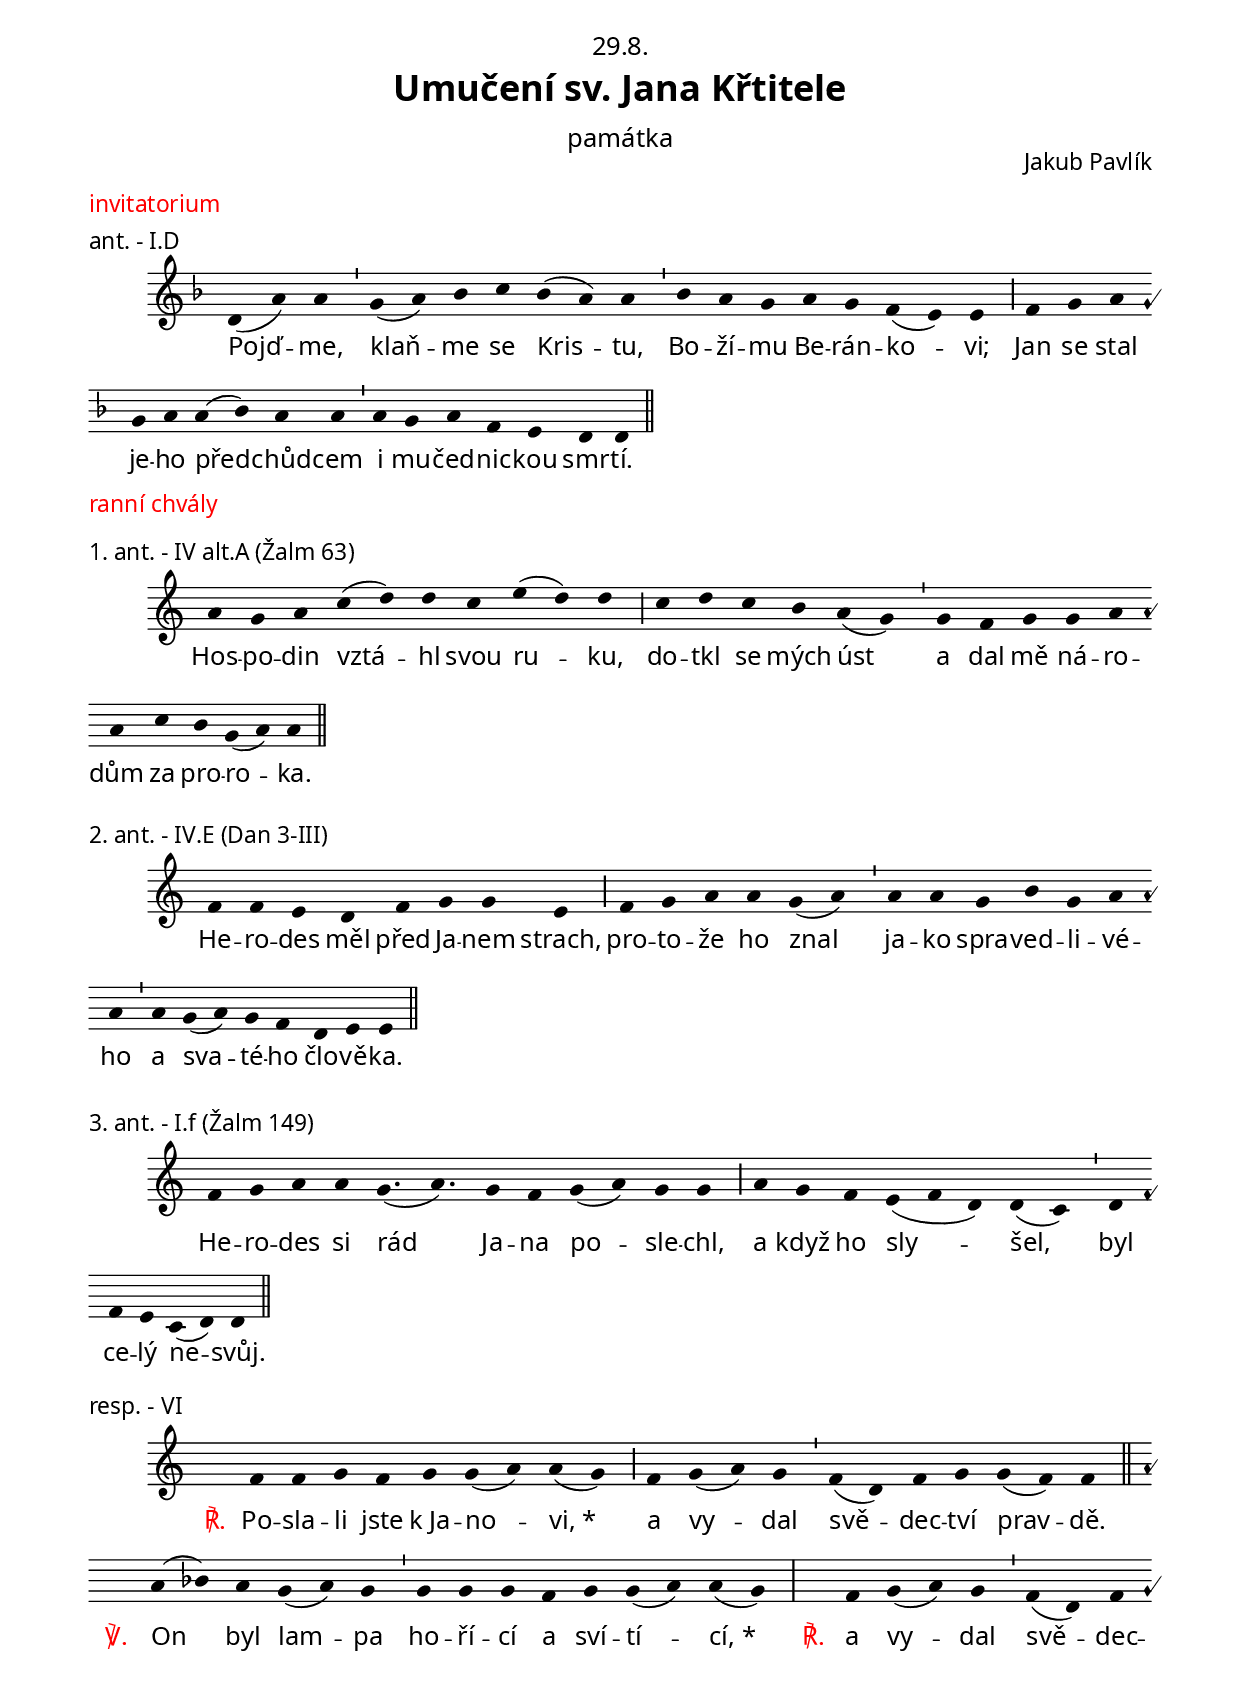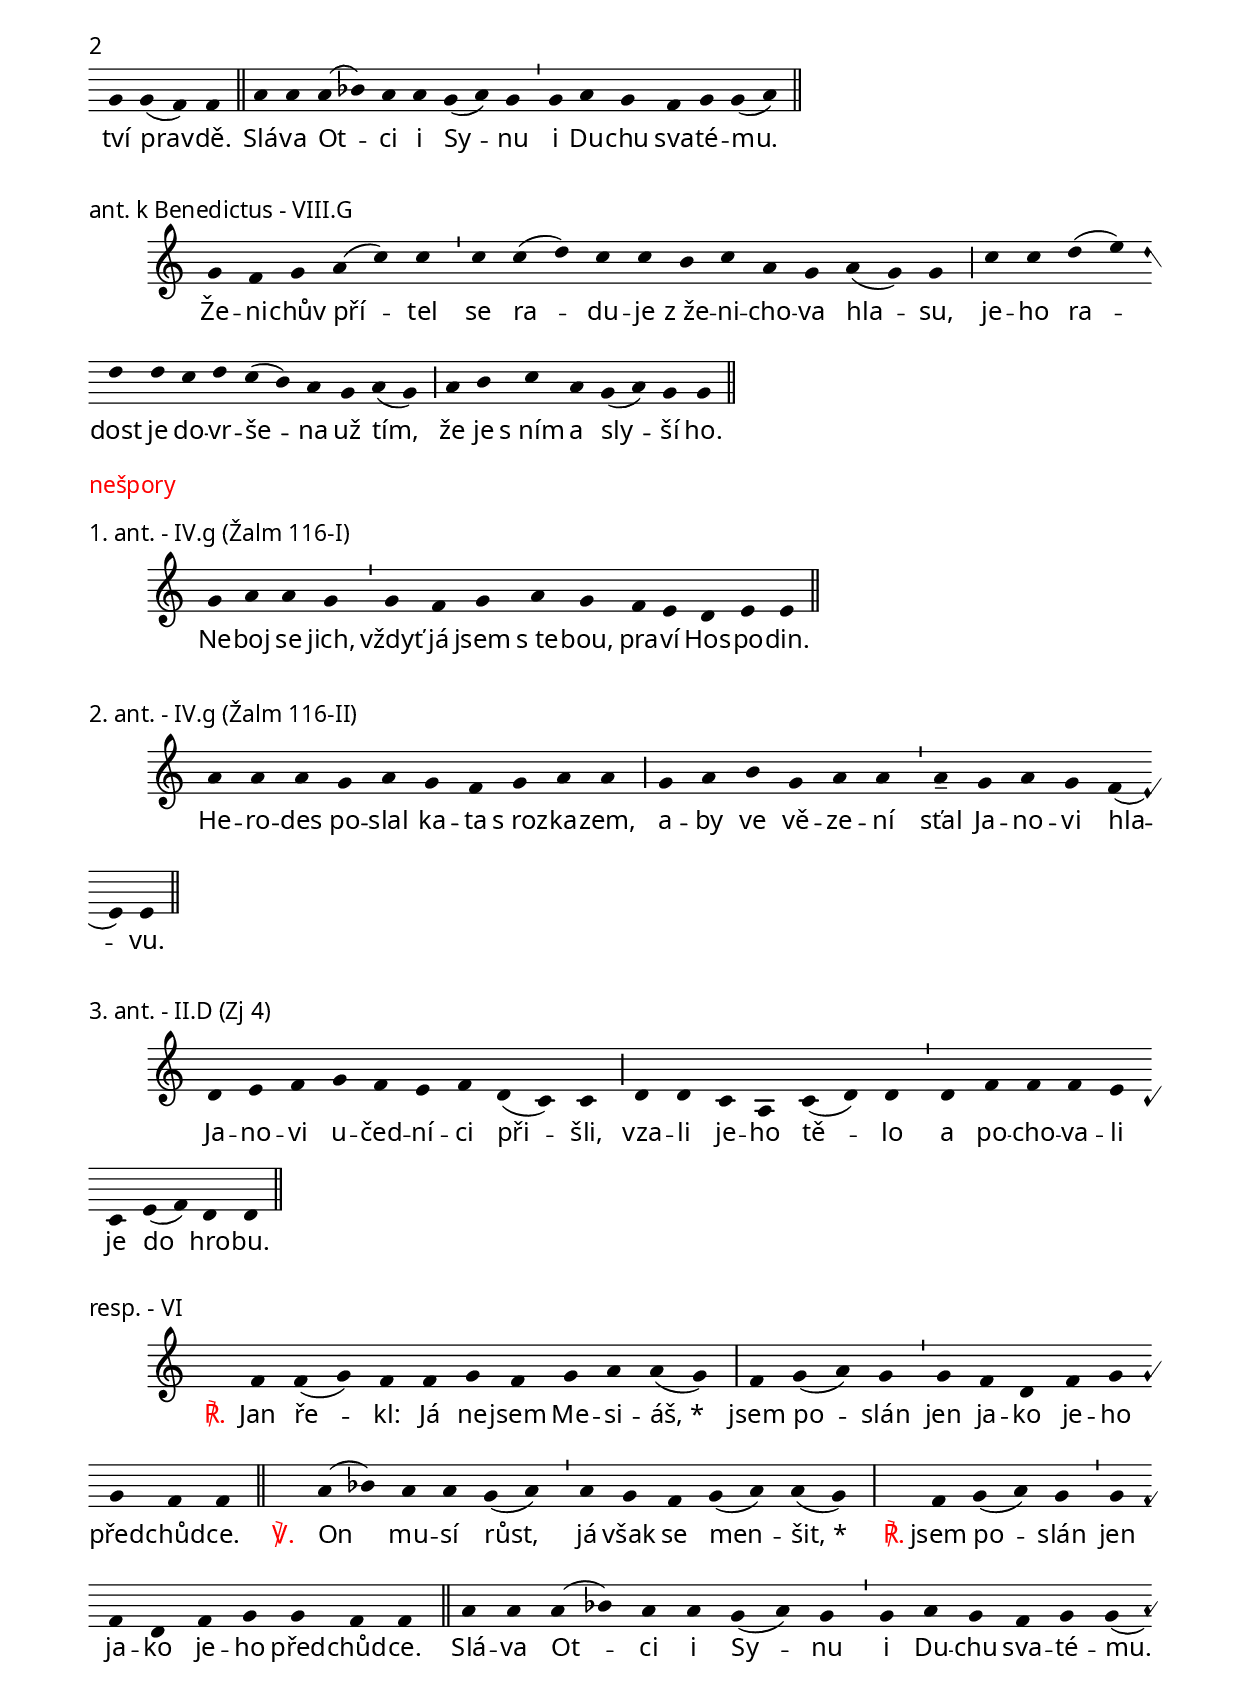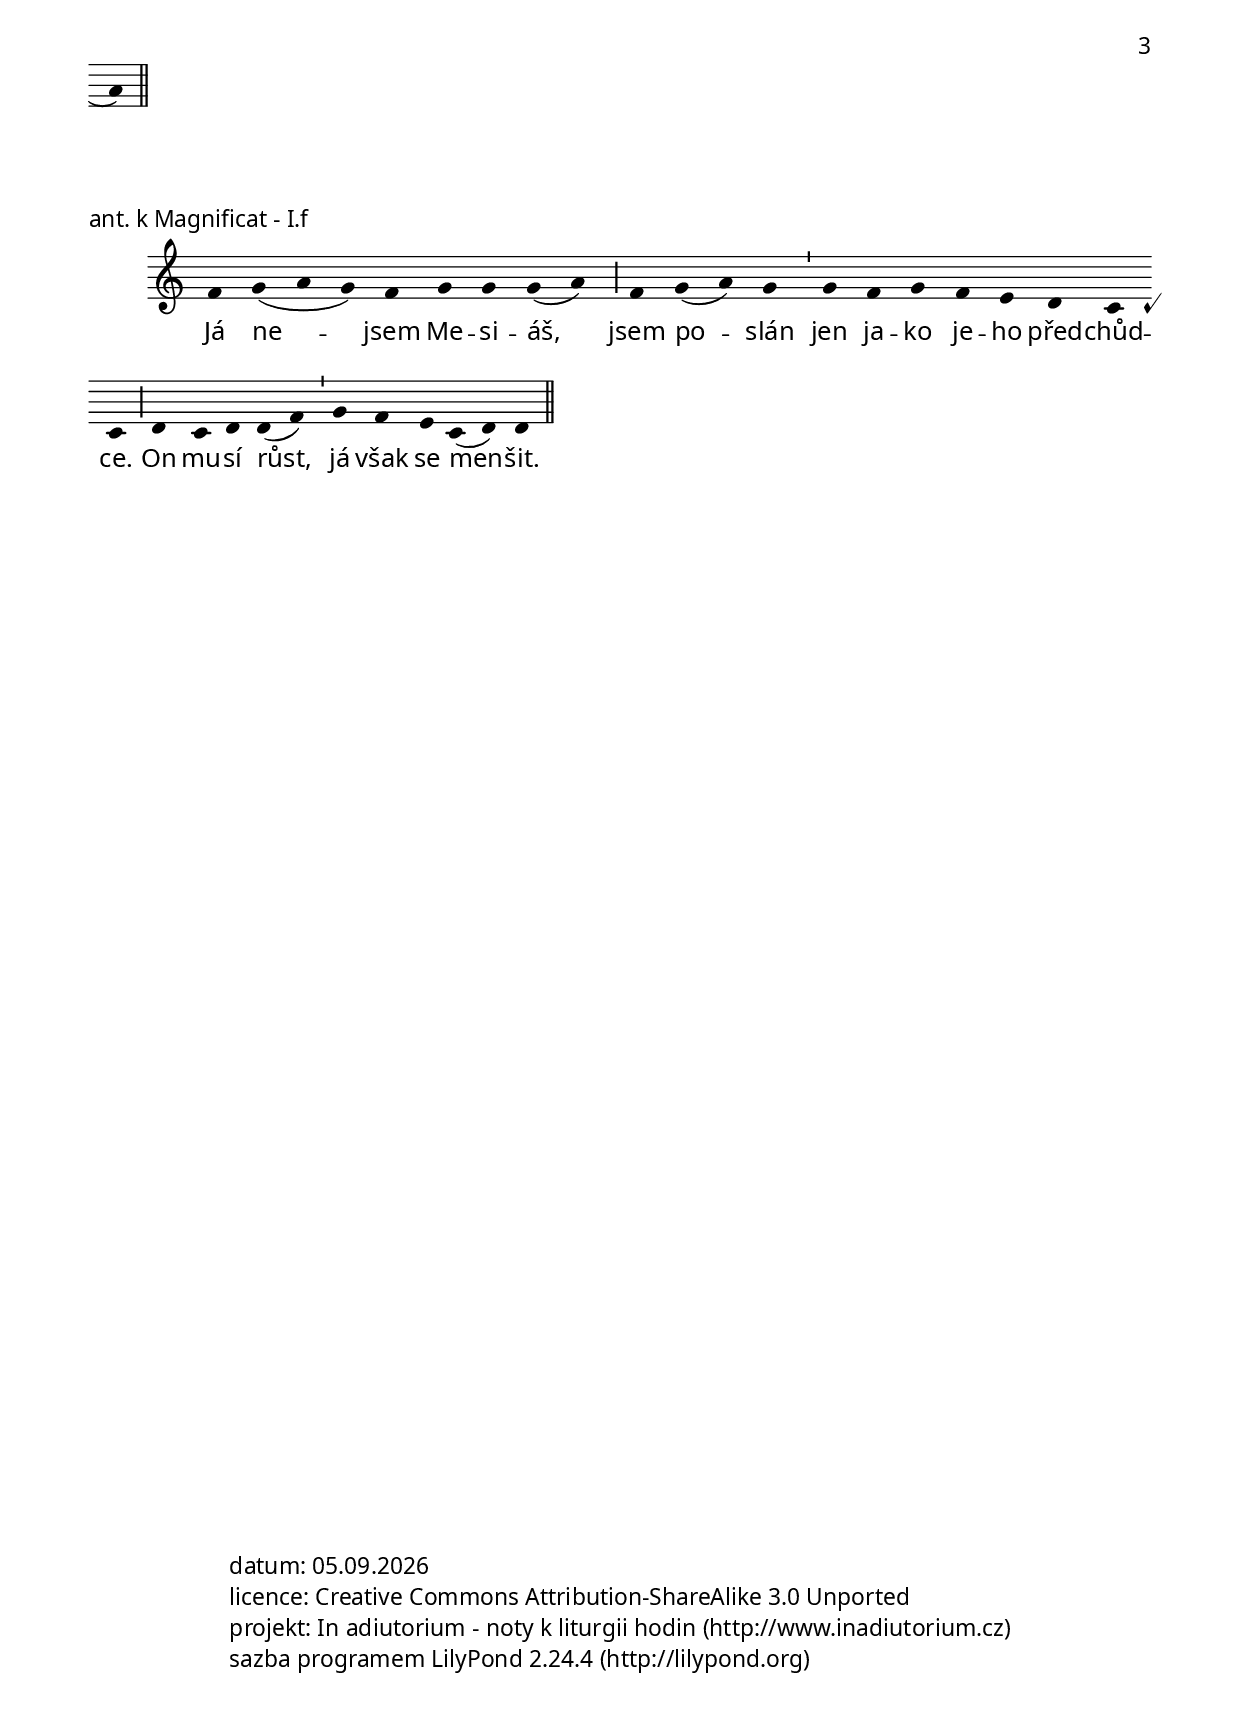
\version "2.15.40"

\include "../spolecne.ly"
\include "../dilyresponsorii.ly"

\header {
  title = \markup\titleSvatek
            "Umučení sv. Jana Křtitele"
            památka
            29.8.
  composer = "Jakub Pavlík"
}

\markup {\nadpisHodinka {"invitatorium"}}

\score {
  \relative c' {
    \choralniRezim
    \key f \major
    d4( a') a \barMin g( a) bes c bes( a) a \barMin
    bes a g a g f( e) e \barMaior
    f g a g a a( bes) a a \barMin
    a g a f e d d \barFinalis
  }
  \addlyrics {
    Pojď -- me, klaň -- me se Kris -- tu,
    Bo -- ží -- mu Be -- rán -- ko -- vi;
    Jan se stal je -- ho před -- chůd -- cem
    i mu -- čed -- nic -- kou smr -- tí.
  }
  \header {
    quid = "ant."
    modus = "I"
    differentia = "D"
    psalmus = ""
    id = "invit"
    fial = "sanktoral/0624narozenikrtitele.ly#invit?zacatek"
    piece = \markup {\sestavTitulekBezZalmu}
  }
}

\markup {\nadpisHodinka {"ranní chvály"}}

\score {
  \relative c'' {
    \choralniRezim
    a4 g a c( d) d
    c e( d) d \barMaior
    c d c b a( g) \barMin
    g f g g a a c b g( a) a \barFinalis
  }
  \addlyrics {
    Hos -- po -- din vztá -- hl
    svou ru -- ku,
    do -- tkl se mých úst
    a dal mě ná -- ro -- dům za pro -- ro -- ka.
  }
  \header {
    quid = "1. ant."
    modus = "IV alt"
    differentia = "A"
    psalmus = "Žalm 63"
    id = "rch-a1"
    piece = \markup {\sestavTitulek}
  }
}

\score {
  \relative c' {
    \choralniRezim
    f4 f e d f g g e \barMaior
    f g a a g( a) \barMin
    a a g b g a a \barMin a g( a) g f d e e \barFinalis
  }
  \addlyrics {
    He -- ro -- des měl před Ja -- nem strach,
    pro -- to -- že ho znal
    ja -- ko spra -- ved -- li -- vé -- ho a sva -- té -- ho člo -- vě -- ka.
  }
  \header {
    quid = "2. ant."
    modus = "IV"
    differentia = "E"
    psalmus = "Dan 3-III"
    id = "rch-a2"
    piece = \markup {\sestavTitulek}
  }
}

\score {
  \relative c' {
    \choralniRezim
    f4 g a a g4.( a) g4 f g( a) g g \barMaior
    a g f e( f d) d( c) \barMin d f e c( d) d \barFinalis
  }
  \addlyrics {
    He -- ro -- des si rád Ja -- na po -- sle -- chl,
    a když ho sly -- šel, byl ce -- lý ne -- svůj.
  }
  \header {
    quid = "3. ant."
    modus = "I"
    differentia = "f"
    psalmus = "Žalm 149"
    id = "rch-a3"
    piece = \markup {\sestavTitulek}
  }
}

\score {
  \relative c' {
    \choralniRezim

    % R
    \neviditelna f
    f4 f g f g g( a) a( g) \barMaior
    f g( a) g \barMin f( d) f g g( f) f \barFinalis
    % V
    \neviditelna a
    a( bes) a g( a) g \barMin g g g f g g( a) a( g) \barMax
    % R
    \neviditelna a
    f g( a) g \barMin f( d) f g g( f) f \barFinalis
    % Slava
    \respVIdoxologie \barFinalis
  }
  \addlyrics {
    \Response Po -- sla -- li jste k_Ja -- no -- vi,_*
    a vy -- dal svě -- dec -- tví prav -- dě.
    \Verse On byl lam -- pa ho -- ří -- cí a sví -- tí -- cí,_*
    \Response a vy -- dal svě -- dec -- tví prav -- dě.
    \textRespDoxologie
  }
  \header {
    quid = "resp."
    modus = "VI"
    id = "rch-resp"
    piece = \markup {\sestavTitulekResp}
  }
}

\score {
  \relative c'' {
    \choralniRezim
    g4 f g a( c) c \barMin
    c c( d) c c b c a g a( g) g \barMaior
    c c d( e) d d c d c( b) a g a( g) \barMaior
    a b c a g( a) g g \barFinalis
  }
  \addlyrics {
    Že -- ni -- chův pří -- tel
    se ra -- du -- je z_že -- ni -- cho -- va hla -- su,
    je -- ho ra -- dost je do -- vr -- še -- na už tím,
    že je s_ním a sly -- ší ho.
  }
  \header {
    quid = "ant. k Benedictus"
    modus = "VIII"
    differentia = "G"
    psalmus = ""
    id = "rch-aben"
    piece = \markup {\sestavTitulekBezZalmu}
  }
}

\markup {\nadpisHodinka {"nešpory"}}

\score {
  \relative c'' {
    \choralniRezim
    g a a g \barMin
    g f g a g
    f e d e e \barFinalis
  }
  \addlyrics {
    Ne -- boj se jich,
    vždyť já jsem s_te -- bou,
    pra -- ví Hos -- po -- din.
  }
  \header {
    quid = "1. ant."
    modus = "IV"
    differentia = "g"
    psalmus = "Žalm 116-I"
    id = "ne-a1"
    piece = \markup {\sestavTitulek}
  }
}

\score {
  \relative c'' {
    \choralniRezim
    a4 a a g a g f g a a \barMaior
    g a b g a a \barMin
    a-- g a g f( e) e \barFinalis
  }
  \addlyrics {
    He -- ro -- des po -- slal ka -- ta s_roz -- ka -- zem,
    a -- by ve vě -- ze -- ní
    sťal Ja -- no -- vi hla -- vu.
  }
  \header {
    quid = "2. ant."
    modus = "IV"
    differentia = "g"
    psalmus = "Žalm 116-II"
    id = "ne-a2"
    piece = \markup {\sestavTitulek}
  }
}

\score {
  \relative c' {
    \choralniRezim
    d e f g f e f d( c) c \barMaior
    d d c a c( d) d \barMin
    d f f f e c e( f) d d \barFinalis
  }
  \addlyrics {
    Ja -- no -- vi u -- čed -- ní -- ci při -- šli,
    vza -- li je -- ho tě -- lo
    a po -- cho -- va -- li je do hro -- bu.
  }
  \header {
    quid = "3. ant."
    modus = "II"
    differentia = "D"
    psalmus = "Zj 4"
    id = "ne-a3"
    piece = \markup {\sestavTitulek}
  }
}

\score {
  \relative c' {
    \choralniRezim

    % R
    \neviditelna f
    f4 f( g) f f g f g a a( g) \barMax
    f g( a) g \barMin g f d f g g f f \barFinalis
    % V
    \neviditelna a
    a( bes) a a g( a) \barMin a g f g( a) a( g) \barMax
    % R
    \neviditelna a
    f g( a) g \barMin g f d f g g f f \barFinalis
    % Slava
    \respVIdoxologie \barFinalis
  }
  \addlyrics {
    \Response Jan ře -- kl: Já ne -- jsem Me -- si -- áš,_*
    jsem po -- slán jen ja -- ko je -- ho před -- chůd -- ce.
    \Verse On mu -- sí růst, já však se men -- šit,_*
    \Response jsem po -- slán jen ja -- ko je -- ho před -- chůd -- ce.
    \textRespDoxologie
  }
  \header {
    quid = "resp."
    modus = "VI"
    id = "ne-resp"
    piece = \markup {\sestavTitulekResp}
  }
}

\score {
  \relative c' {
    \choralniRezim
    f4 g( a g) f g g g( a) \barMaior
    f g( a) g \barMin
    g f g f e d c c \barMaior
    d c d d( f) \barMin
    g f e c( d) d \barFinalis
  }
  \addlyrics {
    Já ne -- jsem Me -- si -- áš,
    jsem po -- slán
    jen ja -- ko je -- ho před -- chůd -- ce.
    On mu -- sí růst, já však se men -- šit.
  }
  \header {
    quid = "ant. k Magnificat"
    modus = "I"
    differentia = "f"
    psalmus = ""
    id = "ne-amag"
    piece = \markup {\sestavTitulekBezZalmu}
  }
}